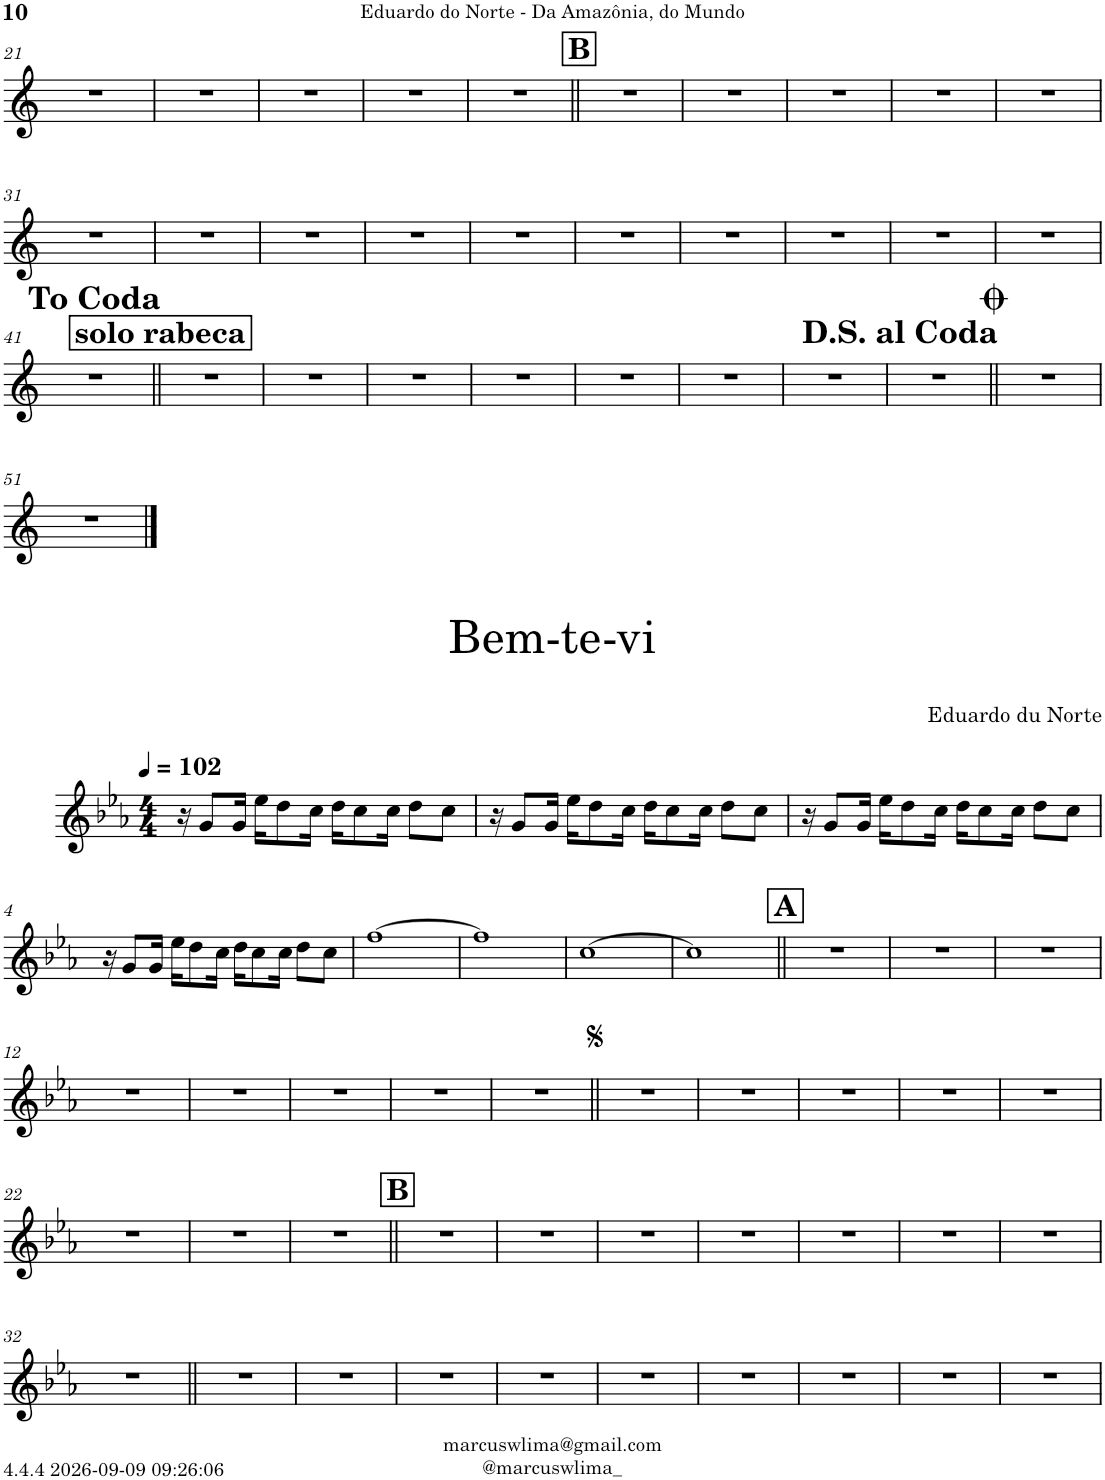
**kern
*part1
*staff1
*I"Voice
*I'Vo.
!!LO:PB:g=z
*clefG2
*k[]
*M4/4
=21
1r
=22
1r
=23
1r
=24
1r
=25
1r
!!LO:REH:place=s1:a:B:cj:fs=14:t=B
=26||
1r
=27
1r
=28
1r
=29
1r
=30
1r
!!LO:LB:g=z
=31
1r
=32
1r
=33
1r
=34
1r
=35
1r
=36
1r
=37
1r
=38
1r
=39
1r
=40
1r
!!LO:LB:g=z
=41
1r
!LO:TX:a:t=<b><font size="15"/>To Coda</b>
!!LO:REH:place=s1:a:B:cj:fs=14:t=solo rabeca
=42||
1r
=43
1r
=44
1r
=45
1r
=46
1r
=47
1r
=48
1r
=49
1r
!LO:TX:a:t=<b><font size="15"/>D.S. al Coda</b>
=50||
1r
!!LO:LB:g=z
=51
1r
!!LO:LB:g=z
==1
*k[b-e-a-]
*M4/4
*MM102
16r
8g/L
16g/Jk
16ee-\KL
8dd\
16cc\Jk
16dd\KL
8cc\
16cc\Jk
8dd\L
8cc\J
=2
16r
8g/L
16g/Jk
16ee-\KL
8dd\
16cc\Jk
16dd\KL
8cc\
16cc\Jk
8dd\L
8cc\J
=3
16r
8g/L
16g/Jk
16ee-\KL
8dd\
16cc\Jk
16dd\KL
8cc\
16cc\Jk
8dd\L
8cc\J
!!LO:LB:g=z
=4
16r
8g/L
16g/Jk
16ee-\KL
8dd\
16cc\Jk
16dd\KL
8cc\
16cc\Jk
8dd\L
8cc\J
=5
[1ff
=6
1ff]
=7
[1cc
=8
1cc]
!!LO:REH:place=s1:a:B:cj:fs=14:t=A
=9||
1r
=10
1r
=11
1r
!!LO:LB:g=z
=12
1r
=13
1r
=14
1r
=15
1r
=16
1r
=17||
1r
=18
1r
=19
1r
=20
1r
=21
1r
!!LO:LB:g=z
=22
1r
=23
1r
=24
1r
!!LO:REH:place=s1:a:B:cj:fs=14:t=B
=25||
1r
=26
1r
=27
1r
=28
1r
=29
1r
=30
1r
=31
1r
!!LO:LB:g=z
=32
1r
=33||
1r
=34
1r
=35
1r
=36
1r
=37
1r
=38
1r
=39
1r
=40
1r
=41
1r
=
*-
